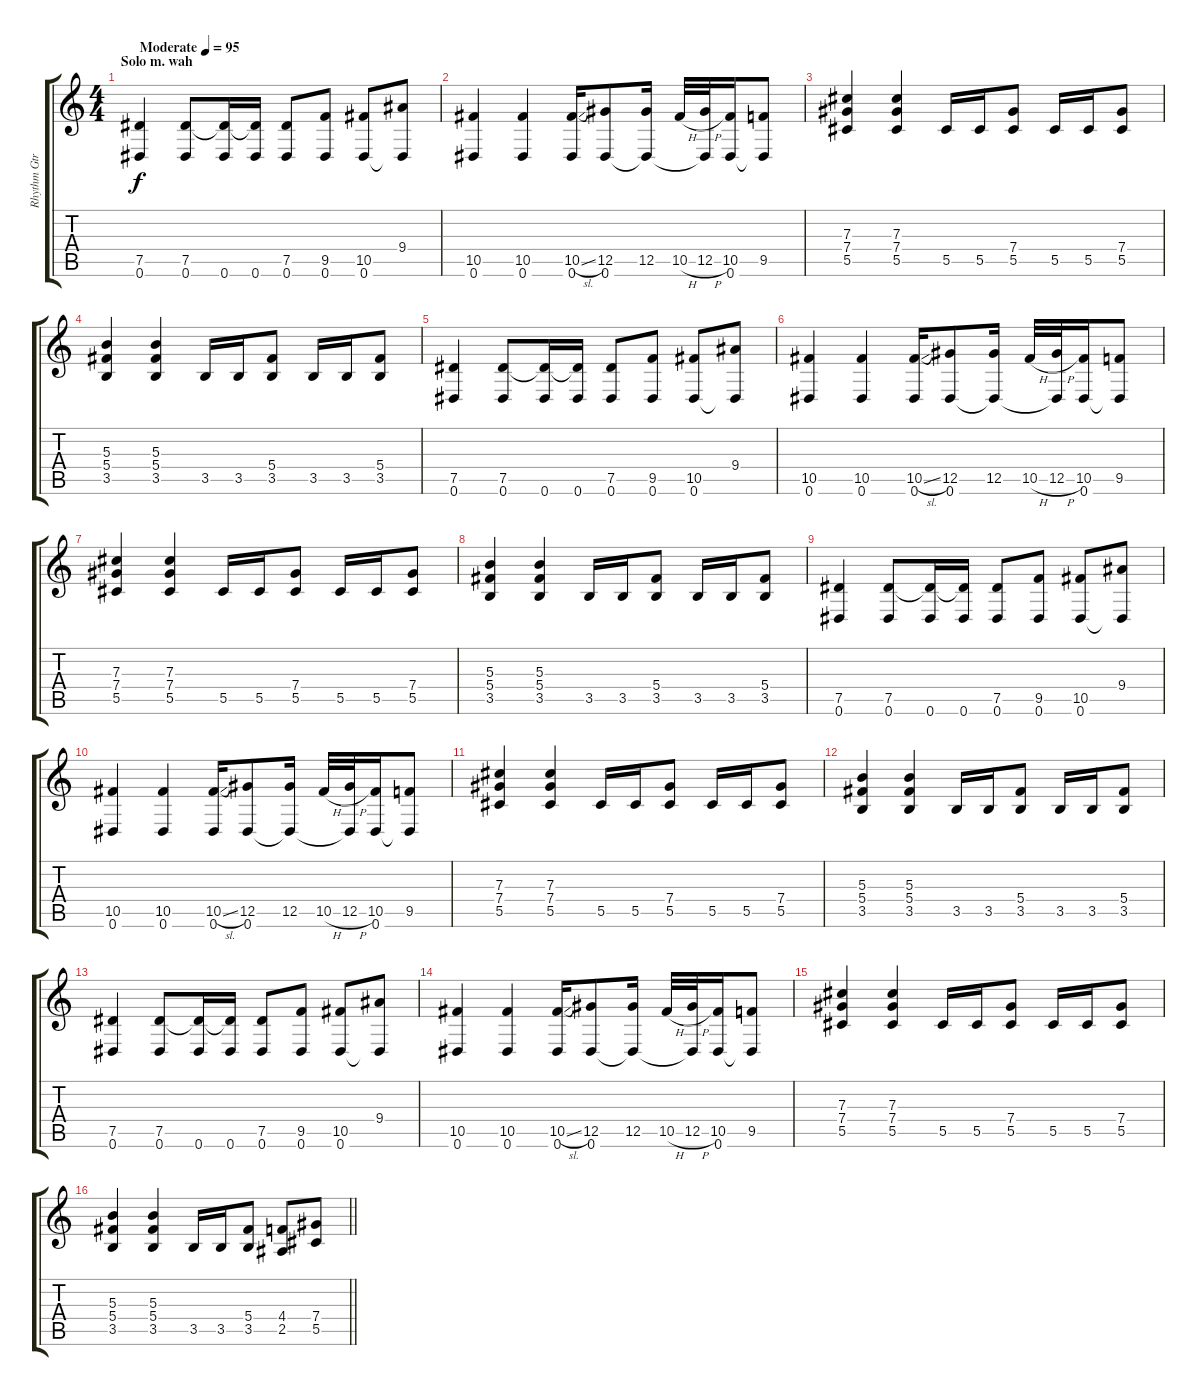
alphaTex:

\track ("Rhythm Gtr. 1" "Rhythm Gtr") {instrument distortionguitar}
\staff {score tabs}
\tuning (Eb4 Bb3 Gb3 Db3 Ab2 Eb2) {hide}
\ts (4 4)
\section ("" "Solo m. wah")
\tempo (95 "Moderate")
\clef g2
\ks c
(7.5 0.6).4{dy f instrument distortionguitar} (7.5 0.6).8 (7.5{t} 0.6).16 (7.5{t} 0.6).16 (7.5 0.6).8 (9.5 0.6).8 (10.5 0.6).8 (9.4 0.6{t}).8 |
(10.5 0.6).4 (10.5 0.6).4 (10.5{sl} 0.6).16 (12.5 0.6).8 (12.5 0.6{t}).16 10.5{h}.32 (12.5{h} 0.6{t}).32 (10.5 0.6).16 (9.5 0.6{t}).8 |
(7.3 7.4 5.5).4 (7.3 7.4 5.5).4 5.5.16 5.5.16 (7.4 5.5).8 5.5.16 5.5.16 (7.4 5.5).8 |
(5.3 5.4 3.5).4 (5.3 5.4 3.5).4 3.5.16 3.5.16 (5.4 3.5).8 3.5.16 3.5.16 (5.4 3.5).8 |
(7.5 0.6).4 (7.5 0.6).8 (7.5{t} 0.6).16 (7.5{t} 0.6).16 (7.5 0.6).8 (9.5 0.6).8 (10.5 0.6).8 (9.4 0.6{t}).8 |
(10.5 0.6).4 (10.5 0.6).4 (10.5{sl} 0.6).16 (12.5 0.6).8 (12.5 0.6{t}).16 10.5{h}.32 (12.5{h} 0.6{t}).32 (10.5 0.6).16 (9.5 0.6{t}).8 |
(7.3 7.4 5.5).4 (7.3 7.4 5.5).4 5.5.16 5.5.16 (7.4 5.5).8 5.5.16 5.5.16 (7.4 5.5).8 |
(5.3 5.4 3.5).4 (5.3 5.4 3.5).4 3.5.16 3.5.16 (5.4 3.5).8 3.5.16 3.5.16 (5.4 3.5).8 |
(7.5 0.6).4 (7.5 0.6).8 (7.5{t} 0.6).16 (7.5{t} 0.6).16 (7.5 0.6).8 (9.5 0.6).8 (10.5 0.6).8 (9.4 0.6{t}).8 |
(10.5 0.6).4 (10.5 0.6).4 (10.5{sl} 0.6).16 (12.5 0.6).8 (12.5 0.6{t}).16 10.5{h}.32 (12.5{h} 0.6{t}).32 (10.5 0.6).16 (9.5 0.6{t}).8 |
(7.3 7.4 5.5).4 (7.3 7.4 5.5).4 5.5.16 5.5.16 (7.4 5.5).8 5.5.16 5.5.16 (7.4 5.5).8 |
(5.3 5.4 3.5).4 (5.3 5.4 3.5).4 3.5.16 3.5.16 (5.4 3.5).8 3.5.16 3.5.16 (5.4 3.5).8 |
(7.5 0.6).4 (7.5 0.6).8 (7.5{t} 0.6).16 (7.5{t} 0.6).16 (7.5 0.6).8 (9.5 0.6).8 (10.5 0.6).8 (9.4 0.6{t}).8 |
(10.5 0.6).4 (10.5 0.6).4 (10.5{sl} 0.6).16 (12.5 0.6).8 (12.5 0.6{t}).16 10.5{h}.32 (12.5{h} 0.6{t}).32 (10.5 0.6).16 (9.5 0.6{t}).8 |
(7.3 7.4 5.5).4 (7.3 7.4 5.5).4 5.5.16 5.5.16 (7.4 5.5).8 5.5.16 5.5.16 (7.4 5.5).8 |
\barLineRight lightlight
(5.3 5.4 3.5).4 (5.3 5.4 3.5).4 3.5.16 3.5.16 (5.4 3.5).8 (4.4 2.5).8 (7.4 5.5).8
